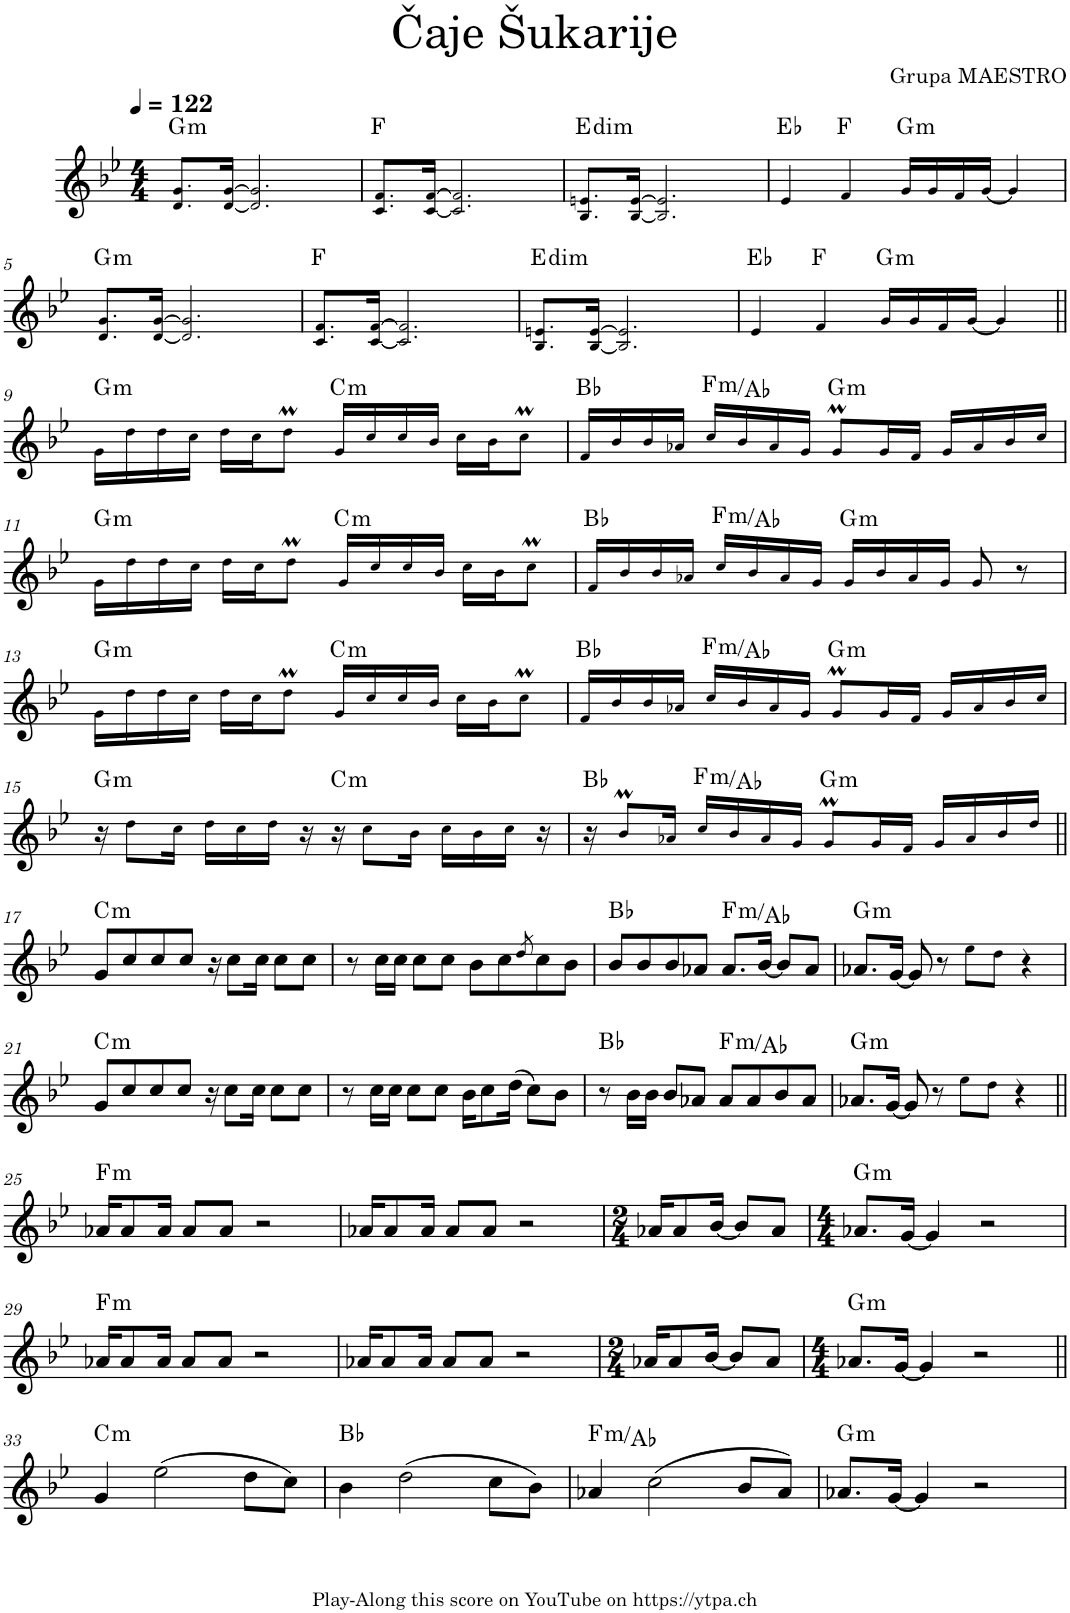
**kern	**harte
*part1	*part1
*staff1	*
*I"Piano	*
*I'Pno.	*
*clefG2	*
*k[b-e-]	*
*M4/4	*
*MM122	*
=1	=1
!	!LO:H:kt=m
8.d!/ 8.g!/L	G:min
[16d!/ [16g!/Jk	.
2.d!/] 2.g!/]	.
=2	=2
8.c!/ 8.f!/L	F:maj
[16c!/ [16f!/Jk	.
2.c!/] 2.f!/]	.
=3	=3
!	!LO:H:kt=dim
8.B-!/ 8.en!/L	E:dim
[16B-!/ [16e!/Jk	.
2.B-!/] 2.e!/]	.
=4	=4
4e-!/	Eb:maj
4f!/	F:maj
!	!LO:H:kt=m
16g!/LL	G:min
16g!/	.
16f!/	.
[16g!/JJ	.
4g!/]	.
!!LO:LB:g=z
=5	=5
!	!LO:H:kt=m
8.d!/ 8.g!/L	G:min
[16d!/ [16g!/Jk	.
2.d!/] 2.g!/]	.
=6	=6
8.c!/ 8.f!/L	F:maj
[16c!/ [16f!/Jk	.
2.c!/] 2.f!/]	.
=7	=7
!	!LO:H:kt=dim
8.B-!/ 8.en!/L	E:dim
[16B-!/ [16e!/Jk	.
2.B-!/] 2.e!/]	.
=8	=8
4e-!/	Eb:maj
4f!/	F:maj
!	!LO:H:kt=m
16g!/LL	G:min
16g!/	.
16f!/	.
[16g!/JJ	.
4g!/]	.
!!LO:LB:g=z
=9||	=9||
!	!LO:H:kt=m
16g!\LL	G:min
16dd!\	.
16dd!\	.
16cc!\JJ	.
16dd!\LL	.
16cc!\J	.
8ddm!\J	.
!	!LO:H:kt=m
16g!/LL	C:min
16cc!/	.
16cc!/	.
16b-!/JJ	.
16cc!\LL	.
16b-!\J	.
8ccM!\J	.
=10	=10
16f!/LL	Bb:maj
16b-!/	.
16b-!/	.
16a-X!/JJ	.
!	!LO:H:kt=m
16cc!/LL	F:min/b3
16b-!/	.
16a-!/	.
16g!/JJ	.
!	!LO:H:kt=m
8gM!/L	G:min
16g!/L	.
16f!/JJ	.
16g!/LL	.
16a-!/	.
16b-!/	.
16cc!/JJ	.
!!LO:LB:g=z
=11	=11
!	!LO:H:kt=m
16g!\LL	G:min
16dd!\	.
16dd!\	.
16cc!\JJ	.
16dd!\LL	.
16cc!\J	.
8ddm!\J	.
!	!LO:H:kt=m
16g!/LL	C:min
16cc!/	.
16cc!/	.
16b-!/JJ	.
16cc!\LL	.
16b-!\J	.
8ccM!\J	.
=12	=12
16f!/LL	Bb:maj
16b-!/	.
16b-!/	.
16a-X!/JJ	.
!	!LO:H:kt=m
16cc!/LL	F:min/b3
16b-!/	.
16a-!/	.
16g!/JJ	.
!	!LO:H:kt=m
16g!/LL	G:min
16b-!/	.
16a-!/	.
16g!/JJ	.
8g!/	.
8r	.
!!LO:LB:g=z
=13	=13
!	!LO:H:kt=m
16g!\LL	G:min
16dd!\	.
16dd!\	.
16cc!\JJ	.
16dd!\LL	.
16cc!\J	.
8ddm!\J	.
!	!LO:H:kt=m
16g!/LL	C:min
16cc!/	.
16cc!/	.
16b-!/JJ	.
16cc!\LL	.
16b-!\J	.
8ccM!\J	.
=14	=14
16f!/LL	Bb:maj
16b-!/	.
16b-!/	.
16a-X!/JJ	.
!	!LO:H:kt=m
16cc!/LL	F:min/b3
16b-!/	.
16a-!/	.
16g!/JJ	.
!	!LO:H:kt=m
8gM!/L	G:min
16g!/L	.
16f!/JJ	.
16g!/LL	.
16a-!/	.
16b-!/	.
16cc!/JJ	.
!!LO:LB:g=z
=15	=15
!	!LO:H:kt=m
16r	G:min
8dd!\L	.
16cc!\Jk	.
16dd!\LL	.
16cc!\	.
16dd!\JJ	.
16r	.
!	!LO:H:kt=m
16r	C:min
8cc!\L	.
16b-!\Jk	.
16cc!\LL	.
16b-!\	.
16cc!\JJ	.
16r	.
=16	=16
16r	Bb:maj
8b-M!/L	.
16a-X!/Jk	.
!	!LO:H:kt=m
16cc!/LL	F:min/b3
16b-!/	.
16a-!/	.
16g!/JJ	.
!	!LO:H:kt=m
8gM!/L	G:min
16g!/L	.
16f!/JJ	.
16g!/LL	.
16a-!/	.
16b-!/	.
16dd!/JJ	.
!!LO:LB:g=z
=17||	=17||
!	!LO:H:kt=m
8g/L	C:min
8cc/	.
8cc/	.
8cc/J	.
16r	.
8cc\L	.
16cc\Jk	.
8cc\L	.
8cc\J	.
=18	=18
8r	.
16cc\LL	.
16cc\JJ	.
8cc\L	.
8cc\J	.
8b-\L	.
8cc\	.
8qdd/	.
8cc\	.
8b-\J	.
=19	=19
8b-/L	Bb:maj
8b-/	.
8b-/	.
8a-X/J	.
!	!LO:H:kt=m
8.a-/L	F:min/b3
[16b-/Jk	.
8b-/L]	.
8a-/J	.
=20	=20
!	!LO:H:kt=m
8.a-X/L	G:min
[16g/Jk	.
8g/]	.
8r	.
8ee-!\L	.
8dd!\J	.
4r	.
!!LO:LB:g=z
=21	=21
!	!LO:H:kt=m
8g/L	C:min
8cc/	.
8cc/	.
8cc/J	.
16r	.
8cc\L	.
16cc\Jk	.
8cc\L	.
8cc\J	.
=22	=22
8r	.
16cc\LL	.
16cc\JJ	.
8cc\L	.
8cc\J	.
16b-\KL	.
8cc\	.
(16dd\Jk	.
8cc\L)	.
8b-\J	.
=23	=23
8r	Bb:maj
16b-\LL	.
16b-\JJ	.
8b-/L	.
8a-X/J	.
!	!LO:H:kt=m
8a-/L	F:min/b3
8a-/	.
8b-/	.
8a-/J	.
=24	=24
!	!LO:H:kt=m
8.a-X/L	G:min
[16g/Jk	.
8g/]	.
8r	.
8ee-!\L	.
8dd!\J	.
4r	.
!!LO:LB:g=z
=25||	=25||
!	!LO:H:kt=m
16a-X/KL	F:min
8a-/	.
16a-/Jk	.
8a-/L	.
8a-/J	.
2r	.
=26	=26
16a-X/KL	.
8a-/	.
16a-/Jk	.
8a-/L	.
8a-/J	.
2r	.
=27	=27
*M2/4	*
16a-X/KL	.
8a-/	.
[16b-/Jk	.
8b-/L]	.
8a-/J	.
=28	=28
*M4/4	*
!	!LO:H:kt=m
8.a-X/L	G:min
[16g/Jk	.
4g/]	.
2r	.
!!LO:LB:g=z
=29	=29
!	!LO:H:kt=m
16a-X/KL	F:min
8a-/	.
16a-/Jk	.
8a-/L	.
8a-/J	.
2r	.
=30	=30
16a-X/KL	.
8a-/	.
16a-/Jk	.
8a-/L	.
8a-/J	.
2r	.
=31	=31
*M2/4	*
16a-X/KL	.
8a-/	.
[16b-/Jk	.
8b-/L]	.
8a-/J	.
=32	=32
*M4/4	*
!	!LO:H:kt=m
8.a-X/L	G:min
[16g/Jk	.
4g/]	.
2r	.
!!LO:LB:g=z
=33||	=33||
!	!LO:H:kt=m
4g/	C:min
(2ee-\	.
8dd\L	.
8cc\J)	.
=34	=34
4b-\	Bb:maj
(2dd\	.
8cc\L	.
8b-\J)	.
=35	=35
!	!LO:H:kt=m
4a-X/	F:min/b3
(2cc\	.
8b-/L	.
8a-/J)	.
=36	=36
!	!LO:H:kt=m
8.a-X/L	G:min
[16g/Jk	.
4g/]	.
2r	.
=	=
*-	*-
